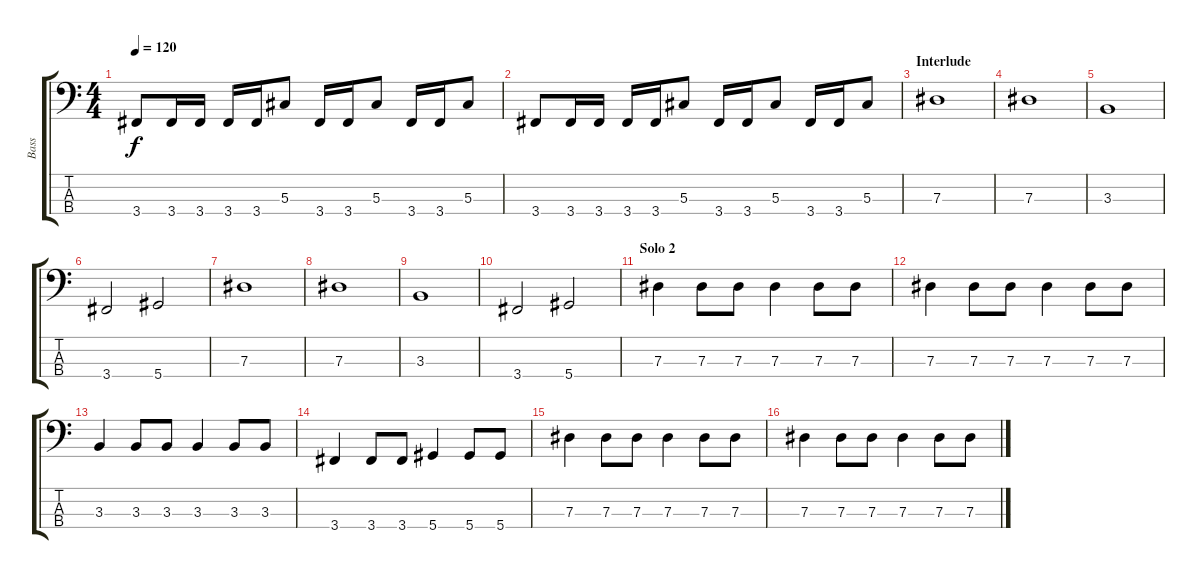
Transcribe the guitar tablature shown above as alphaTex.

\track ("Bass" "Bass") {instrument electricbassfinger}
\staff {score tabs}
\tuning (Gb2 Db2 Ab1 Eb1) {hide}
\ts (4 4)
\tempo 120
\clef f4
\ks c
3.4.8{dy f} 3.4.16 3.4.16 3.4.16 3.4.16 5.3.8 3.4.16 3.4.16 5.3.8 3.4.16 3.4.16 5.3.8 |
3.4.8 3.4.16 3.4.16 3.4.16 3.4.16 5.3.8 3.4.16 3.4.16 5.3.8 3.4.16 3.4.16 5.3.8 |
\section ("" "Interlude")
7.3.1 |
7.3.1 |
3.3.1 |
3.4.2 5.4.2 |
7.3.1 |
7.3.1 |
3.3.1 |
3.4.2 5.4.2 |
\section ("" "Solo 2")
7.3.4 7.3.8 7.3.8 7.3.4 7.3.8 7.3.8 |
7.3.4 7.3.8 7.3.8 7.3.4 7.3.8 7.3.8 |
3.3.4 3.3.8 3.3.8 3.3.4 3.3.8 3.3.8 |
3.4.4 3.4.8 3.4.8 5.4.4 5.4.8 5.4.8 |
7.3.4 7.3.8 7.3.8 7.3.4 7.3.8 7.3.8 |
7.3.4 7.3.8 7.3.8 7.3.4 7.3.8 7.3.8
